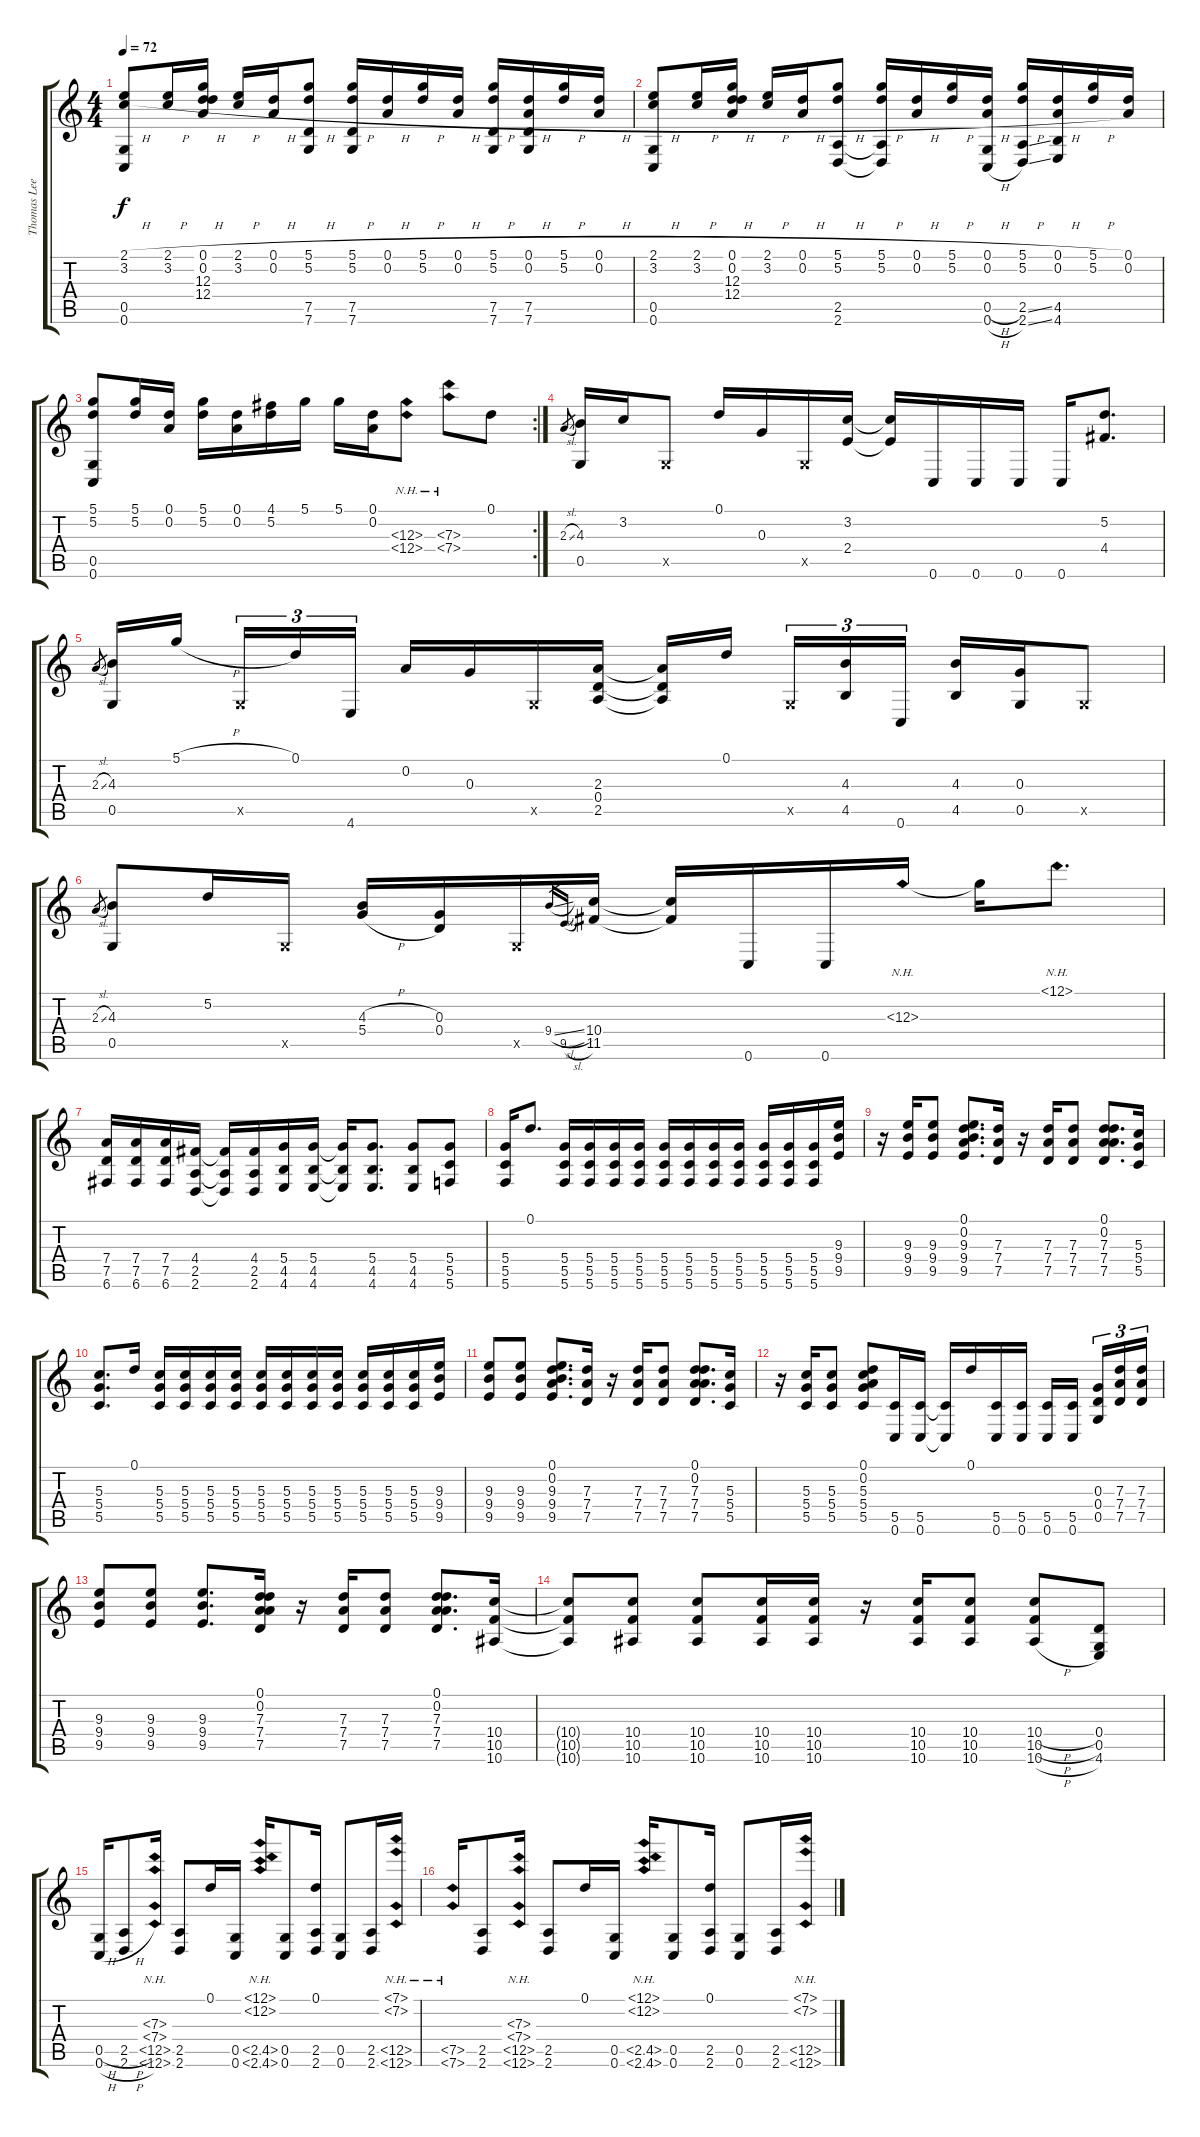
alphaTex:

\track ("Thomas Leeb" "Thomas Lee") {instrument acousticguitarsteel}
\staff {score tabs}
\tuning (D4 A3 G3 D3 G2 C2) {hide}
\ts (4 4)
\tempo 72
\clef g2
\ks c
(2.1{h} 3.2{h} 0.5 0.6).8{dy f} (2.1{h} 3.2{h}).16 (0.1{h} 0.2{h} 12.3 12.4).16 (2.1{h} 3.2{h}).16 (0.1{h} 0.2{h}).16 (5.1{h} 5.2{h} 7.5 7.6).8 (5.1{h} 5.2{h} 7.5 7.6).16 (0.1{h} 0.2{h}).16 (5.1{h} 5.2{h}).16 (0.1{h} 0.2{h}).16 (5.1{h} 5.2{h} 7.5 7.6).16 (0.1{h} 0.2{h} 7.5 7.6).16 (5.1{h} 5.2{h}).16 (0.1{h} 0.2{h}).16 |
(2.1{h} 3.2{h} 0.5 0.6).8 (2.1{h} 3.2{h}).16 (0.1{h} 0.2{h} 12.3 12.4).16 (2.1{h} 3.2{h}).16 (0.1{h} 0.2{h}).16 (5.1{h} 5.2{h} 2.5 2.6).8 (5.1{h} 5.2{h} 2.5{t} 2.6{t}).16 (0.1{h} 0.2{h}).16 (5.1{h} 5.2{h}).16 (0.1{h} 0.2{h} 0.5{h} 0.6{h}).16 (5.1{h} 5.2{h} 2.5{ss} 2.6{ss}).16 (0.1{h} 0.2{h} 4.5 4.6).16 (5.1{h} 5.2{h}).16 (0.1 0.2).16 |
\rc 2
(5.1 5.2 0.5 0.6).8 (5.1 5.2).16 (0.1 0.2).16 (5.1 5.2).16 (0.1 0.2).16 (4.1 5.2).16 5.1.16 5.1.16 (0.1 0.2).16 (12.3{nh} 12.4{nh}).8 (7.3{nh} 7.4{nh}).8 0.1.8 |
2.3{sl}.8{gr} (4.3 0.5).16 3.2.16 0.5{x}.8 0.1.16 0.3.16 0.5{x}.16 (3.2 2.4).16 (3.2{t} 2.4{t}).16 0.6.16 0.6.16 0.6.16 0.6.16 (5.2 4.4).8{d} |
2.3{sl}.8{gr} (4.3 0.5).16 5.1{h}.16{beam splitsecondary} 0.5{x}.16{tu (3 2)} 0.1.16{tu (3 2)} 4.6.16{tu (3 2)} 0.2.16 0.3.16 0.5{x}.16 (2.3 0.4 2.5).16 (2.3{t} 0.4{t} 2.5{t}).16 0.1.16{beam splitsecondary} 0.5{x}.16{tu (3 2)} (4.3 4.5).16{tu (3 2)} 0.6.16{tu (3 2)} (4.3 4.5).16 (0.3 0.5).16 0.5{x}.8 |
2.3{sl}.8{gr} (4.3 0.5).8 5.2.16 0.5{x}.16 (4.3{h} 5.4{h}).16 (0.3 0.4).16 0.5{x}.16 9.4{sl}.16{gr} 9.5{sl}.16{gr} (10.4 11.5).16 (10.4{t} 11.5{t}).16 0.6.16 0.6.16 12.3{nh}.16 12.3{t}.16 12.1{nh}.8{d} |
(7.4 7.5 6.6).16 (7.4 7.5 6.6).16 (7.4 7.5 6.6).16 (4.4 2.5 2.6).16 (4.4{t} 2.5{t} 2.6{t}).16 (4.4 2.5 2.6).16 (5.4 4.5 4.6).16 (5.4 4.5 4.6).16 (5.4{t} 4.5{t} 4.6{t}).16 (5.4 4.5 4.6).8{d} (5.4 4.5 4.6).8 (5.4 5.5 5.6).8 |
(5.4 5.5 5.6).16 0.1.8{d} (5.4 5.5 5.6).16 (5.4 5.5 5.6).16 (5.4 5.5 5.6).16 (5.4 5.5 5.6).16 (5.4 5.5 5.6).16 (5.4 5.5 5.6).16 (5.4 5.5 5.6).16 (5.4 5.5 5.6).16 (5.4 5.5 5.6).16 (5.4 5.5 5.6).16 (5.4 5.5 5.6).16 (9.3 9.4 9.5).16 |
r.16 (9.3 9.4 9.5).16 (9.3 9.4 9.5).8 (0.1 0.2 9.3 9.4 9.5).8{d} (7.3 7.4 7.5).16 r.16 (7.3 7.4 7.5).16 (7.3 7.4 7.5).8 (0.1 0.2 7.3 7.4 7.5).8{d} (5.3 5.4 5.5).16 |
(5.3 5.4 5.5).8{d} 0.1.16 (5.3 5.4 5.5).16 (5.3 5.4 5.5).16 (5.3 5.4 5.5).16 (5.3 5.4 5.5).16 (5.3 5.4 5.5).16 (5.3 5.4 5.5).16 (5.3 5.4 5.5).16 (5.3 5.4 5.5).16 (5.3 5.4 5.5).16 (5.3 5.4 5.5).16 (5.3 5.4 5.5).16 (9.3 9.4 9.5).16 |
(9.3 9.4 9.5).8 (9.3 9.4 9.5).8 (0.1 0.2 9.3 9.4 9.5).8{d} (7.3 7.4 7.5).16 r.16 (7.3 7.4 7.5).16 (7.3 7.4 7.5).8 (0.1 0.2 7.3 7.4 7.5).8{d} (5.3 5.4 5.5).16 |
r.16 (5.3 5.4 5.5).16 (5.3 5.4 5.5).8 (0.1 0.2 5.3 5.4 5.5).8 (5.5 0.6).16 (5.5 0.6).16 (5.5{t} 0.6{t}).16 0.1.16 (5.5 0.6).16 (5.5 0.6).16 (5.5 0.6).16 (5.5 0.6).16{beam splitsecondary} (0.3 0.4 0.5).16{tu (3 2)} (7.3 7.4 7.5).16{tu (3 2)} (7.3 7.4 7.5).16{tu (3 2)} |
(9.3 9.4 9.5).8 (9.3 9.4 9.5).8 (9.3 9.4 9.5).8{d} (0.1 0.2 7.3 7.4 7.5).16 r.16 (7.3 7.4 7.5).16 (7.3 7.4 7.5).8 (0.1 0.2 7.3 7.4 7.5).8{d} (10.4 10.5 10.6).16 |
(10.4{t} 10.5{t} 10.6{t}).8 (10.4 10.5 10.6).8 (10.4 10.5 10.6).8 (10.4 10.5 10.6).16 (10.4 10.5 10.6).16 r.16 (10.4 10.5 10.6).16 (10.4 10.5 10.6).8 (10.4{h} 10.5{h} 10.6{h}).8 (0.4 0.5 4.6).8 |
(0.5{h} 0.6{h}).16 (2.5{h} 2.6{h}).8 (7.3{nh} 7.4{nh} 0.5{nh} 0.6{nh}).16 (2.5 2.6).8 0.1.16 (0.5 0.6).16 (12.1{nh} 12.2{nh} 2.5{nh} 2.6{nh}).16 (0.5 0.6).8 (0.1 2.5 2.6).16 (0.5 0.6).8 (2.5 2.6).16 (7.1{nh} 7.2{nh} 0.5{nh} 0.6{nh}).16 |
(7.5{nh} 7.6{nh}).16 (2.5 2.6).8 (7.3{nh} 7.4{nh} 0.5{nh} 0.6{nh}).16 (2.5 2.6).8 0.1.16 (0.5 0.6).16 (12.1{nh} 12.2{nh} 2.5{nh} 2.6{nh}).16 (0.5 0.6).8 (0.1 2.5 2.6).16 (0.5 0.6).8 (2.5 2.6).16 (7.1{nh} 7.2{nh} 0.5{nh} 0.6{nh}).16
